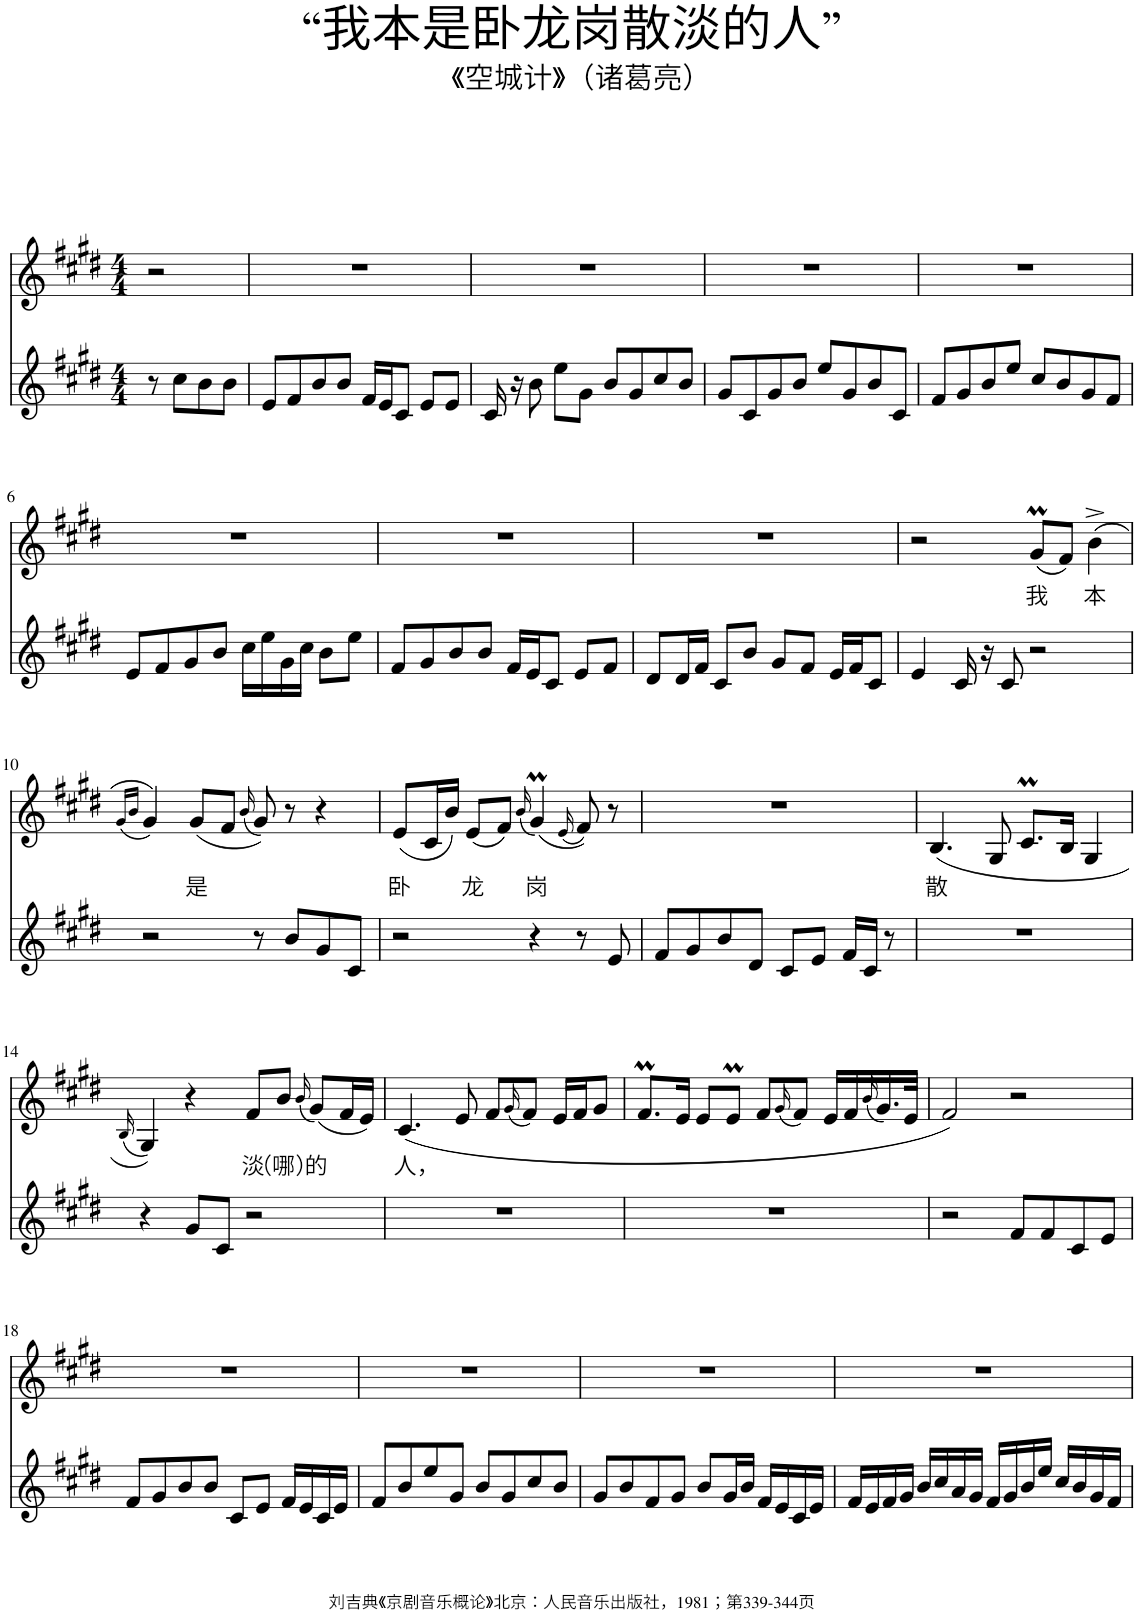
**kern	**kern	**text
*part2	*part1	*part1
*staff2	*staff1	*staff1
*I"Piano	*I"Piano	*
*I'Pno	*I'Pno	*
*clefG2	*clefG2	*
*k[f#c#g#d#]	*k[f#c#g#d#]	*
*M4/4	*M4/4	*
=1	=1	=1
8r	2r	.
8cc#\L	.	.
8b\	.	.
8b\J	.	.
=2	=2	=2
8e/L	1r	.
8f#/	.	.
8b/	.	.
8b/J	.	.
16f#/LL	.	.
16e/J	.	.
8c#/J	.	.
8e/L	.	.
8e/J	.	.
=3	=3	=3
16c#/	1r	.
16r	.	.
8b\	.	.
8ee\L	.	.
8g#\J	.	.
8b/L	.	.
8g#/	.	.
8cc#/	.	.
8b/J	.	.
=4	=4	=4
8g#/L	1r	.
8c#/	.	.
8g#/	.	.
8b/J	.	.
8ee/L	.	.
8g#/	.	.
8b/	.	.
8c#/J	.	.
=5	=5	=5
8f#/L	1r	.
8g#/	.	.
8b/	.	.
8ee/J	.	.
8cc#/L	.	.
8b/	.	.
8g#/	.	.
8f#/J	.	.
!!LO:LB:g=z
=6	=6	=6
8e/L	1r	.
8f#/	.	.
8g#/	.	.
8b/J	.	.
16cc#\LL	.	.
16ee\	.	.
16g#\	.	.
16cc#\JJ	.	.
8b\L	.	.
8ee\J	.	.
=7	=7	=7
8f#/L	1r	.
8g#/	.	.
8b/	.	.
8b/J	.	.
16f#/LL	.	.
16e/J	.	.
8c#/J	.	.
8e/L	.	.
8f#/J	.	.
=8	=8	=8
8d#/L	1r	.
16d#/L	.	.
16f#/JJ	.	.
8c#/L	.	.
8b/J	.	.
8g#/L	.	.
8f#/J	.	.
16e/LL	.	.
16f#/J	.	.
8c#/J	.	.
=9	=9	=9
4e/	2r	.
16c#/	.	.
16r	.	.
8c#/	.	.
!	!	!LO:LY:b
2r	(8g#m/L	我
.	8f#/J)	.
!	!	!LO:LY:b
.	(4b^\	本
!!LO:LB:g=z
=10	=10	=10
.	(16qg#/LL	.
.	16qb/JJ	.
2r	4g#/))	.
!	!	!LO:LY:b
.	(8g#/L	是
.	8f#/J	.
.	(16qb/	.
8r	8g#/))	.
8b/L	8r	.
8g#/	4r	.
8c#/J	.	.
=11	=11	=11
!	!	!LO:LY:b
2r	(8e/L	卧
.	16c#/L	.
.	16b/JJ)	.
!	!	!LO:LY:b
.	(8e/L	龙
.	8f#/J)	.
.	(16qb/	.
!	!	!LO:LY:b
4r	(4g#m/)	岗
.	(16qe/	.
8r	8f#/))	.
8e/	8r	.
=12	=12	=12
8f#/L	1r	.
8g#/	.	.
8b/	.	.
8d#/J	.	.
8c#/L	.	.
8e/J	.	.
16f#/LL	.	.
16c#/JJ	.	.
8r	.	.
=13	=13	=13
!	!	!LO:LY:b
1r	(4.B/	散
.	8G#/	.
.	8.c#M/L	.
.	16B/Jk	.
.	4G#/	.
!!LO:LB:g=z
=14	=14	=14
.	(16qB/	.
4r	4G#/))	.
8g#/L	4r	.
8c#/J	.	.
!	!	!LO:LY:b
2r	8f#/L	淡
!	!	!LO:LY:b
.	8b/J	（哪）
.	(16qb/	.
!	!	!LO:LY:b
.	(8g#/L)	的
.	16f#/L	.
.	16e/JJ)	.
=15	=15	=15
!	!	!LO:LY:b
1r	(4.c#/	人，
.	8e/	.
.	8f#/L	.
.	(16qg#/	.
.	8f#/J)	.
.	16e/LL	.
.	16f#/J	.
.	8g#/J	.
=16	=16	=16
1r	8.f#M/L	.
.	16e/Jk	.
.	8e/L	.
.	8eM/J	.
.	8f#/L	.
.	(16qg#/	.
.	8f#/J)	.
.	16e/LL	.
.	16f#/	.
.	(16qb/	.
.	16.g#/)	.
.	32e/JJk	.
=17	=17	=17
2r	2f#/)	.
8f#/L	2r	.
8f#/	.	.
8c#/	.	.
8e/J	.	.
!!LO:LB:g=z
=18	=18	=18
8f#/L	1r	.
8g#/	.	.
8b/	.	.
8b/J	.	.
8c#/L	.	.
8e/J	.	.
16f#/LL	.	.
16e/	.	.
16c#/	.	.
16e/JJ	.	.
=19	=19	=19
8f#/L	1r	.
8b/	.	.
8ee/	.	.
8g#/J	.	.
8b/L	.	.
8g#/	.	.
8cc#/	.	.
8b/J	.	.
=20	=20	=20
8g#/L	1r	.
8b/	.	.
8f#/	.	.
8g#/J	.	.
8b/L	.	.
16g#/L	.	.
16b/JJ	.	.
16f#/LL	.	.
16e/	.	.
16c#/	.	.
16e/JJ	.	.
=21	=21	=21
16f#/LL	1r	.
16e/	.	.
16f#/	.	.
16g#/JJ	.	.
16b/LL	.	.
16cc#/	.	.
16a/	.	.
16g#/JJ	.	.
16f#/LL	.	.
16g#/	.	.
16b/	.	.
16ee/JJ	.	.
16cc#/LL	.	.
16b/	.	.
16g#/	.	.
16f#/JJ	.	.
=	=	=
*-	*-	*-
